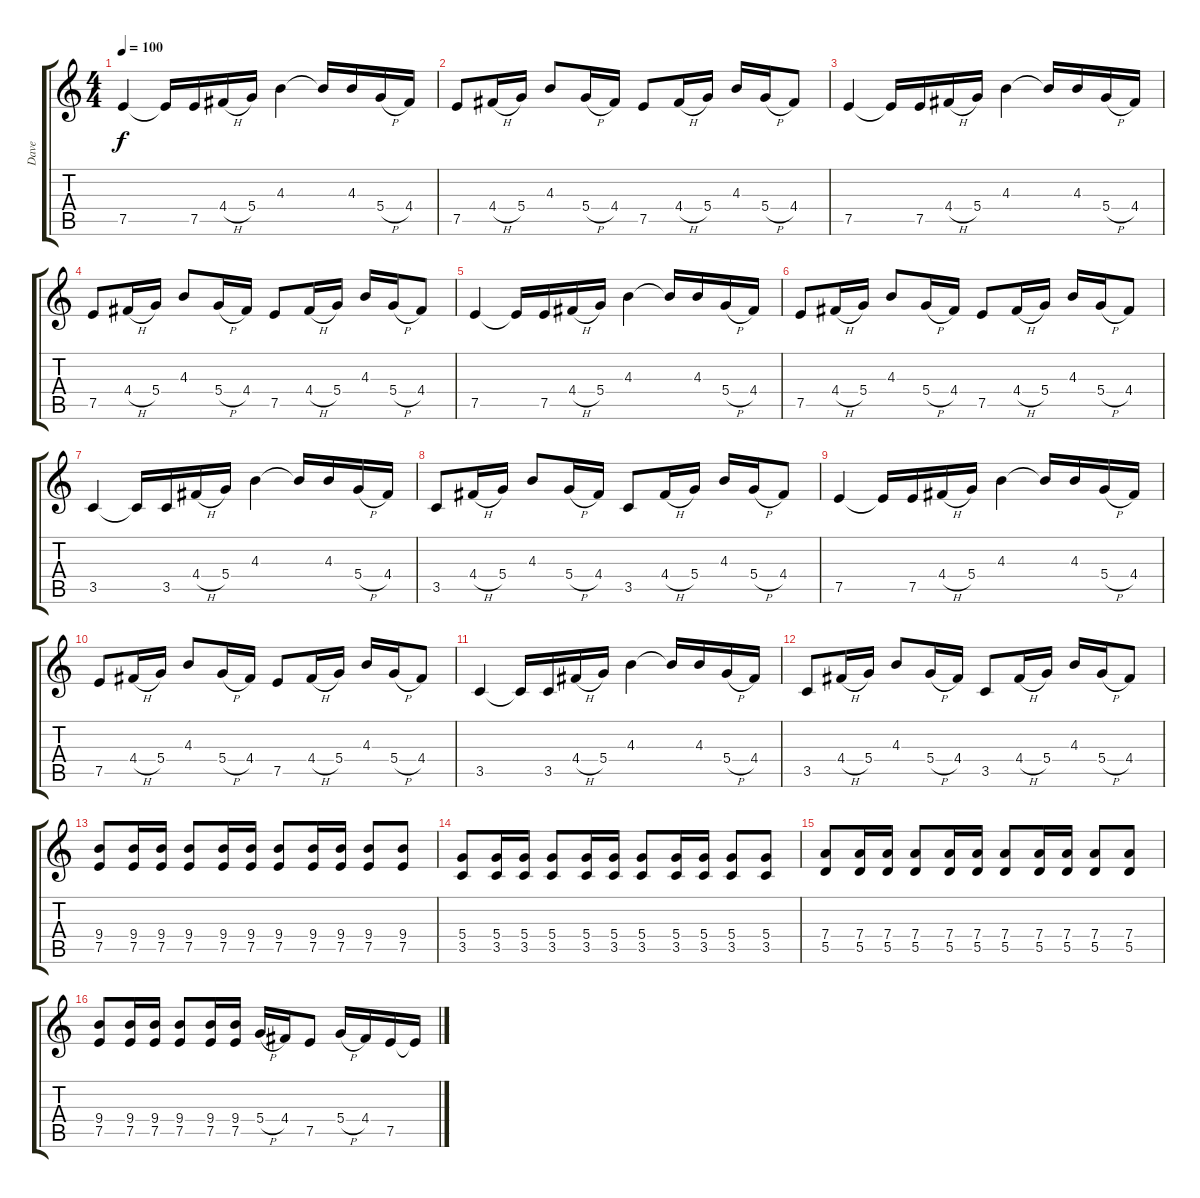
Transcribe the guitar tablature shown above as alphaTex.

\track ("Dave" "Dave") {instrument distortionguitar}
\staff {score tabs}
\tuning (E4 B3 G3 D3 A2 E2) {hide}
\ts (4 4)
\tempo 100
\clef g2
\ks c
7.5.4{dy f} 7.5{t}.16 7.5.16 4.4{h}.16 5.4.16 4.3.4 4.3{t}.16 4.3.16 5.4{h}.16 4.4.16 |
7.5.8 4.4{h}.16 5.4.16 4.3.8 5.4{h}.16 4.4.16 7.5.8 4.4{h}.16 5.4.16 4.3.16 5.4{h}.16 4.4.8 |
7.5.4 7.5{t}.16 7.5.16 4.4{h}.16 5.4.16 4.3.4 4.3{t}.16 4.3.16 5.4{h}.16 4.4.16 |
7.5.8 4.4{h}.16 5.4.16 4.3.8 5.4{h}.16 4.4.16 7.5.8 4.4{h}.16 5.4.16 4.3.16 5.4{h}.16 4.4.8 |
7.5.4 7.5{t}.16 7.5.16 4.4{h}.16 5.4.16 4.3.4 4.3{t}.16 4.3.16 5.4{h}.16 4.4.16 |
7.5.8 4.4{h}.16 5.4.16 4.3.8 5.4{h}.16 4.4.16 7.5.8 4.4{h}.16 5.4.16 4.3.16 5.4{h}.16 4.4.8 |
3.5.4 3.5{t}.16 3.5.16 4.4{h}.16 5.4.16 4.3.4 4.3{t}.16 4.3.16 5.4{h}.16 4.4.16 |
3.5.8 4.4{h}.16 5.4.16 4.3.8 5.4{h}.16 4.4.16 3.5.8 4.4{h}.16 5.4.16 4.3.16 5.4{h}.16 4.4.8 |
7.5.4 7.5{t}.16 7.5.16 4.4{h}.16 5.4.16 4.3.4 4.3{t}.16 4.3.16 5.4{h}.16 4.4.16 |
7.5.8 4.4{h}.16 5.4.16 4.3.8 5.4{h}.16 4.4.16 7.5.8 4.4{h}.16 5.4.16 4.3.16 5.4{h}.16 4.4.8 |
3.5.4 3.5{t}.16 3.5.16 4.4{h}.16 5.4.16 4.3.4 4.3{t}.16 4.3.16 5.4{h}.16 4.4.16 |
3.5.8 4.4{h}.16 5.4.16 4.3.8 5.4{h}.16 4.4.16 3.5.8 4.4{h}.16 5.4.16 4.3.16 5.4{h}.16 4.4.8 |
(9.4 7.5).8 (9.4 7.5).16 (9.4 7.5).16 (9.4 7.5).8 (9.4 7.5).16 (9.4 7.5).16 (9.4 7.5).8 (9.4 7.5).16 (9.4 7.5).16 (9.4 7.5).8 (9.4 7.5).8 |
(5.4 3.5).8 (5.4 3.5).16 (5.4 3.5).16 (5.4 3.5).8 (5.4 3.5).16 (5.4 3.5).16 (5.4 3.5).8 (5.4 3.5).16 (5.4 3.5).16 (5.4 3.5).8 (5.4 3.5).8 |
(7.4 5.5).8 (7.4 5.5).16 (7.4 5.5).16 (7.4 5.5).8 (7.4 5.5).16 (7.4 5.5).16 (7.4 5.5).8 (7.4 5.5).16 (7.4 5.5).16 (7.4 5.5).8 (7.4 5.5).8 |
(9.4 7.5).8 (9.4 7.5).16 (9.4 7.5).16 (9.4 7.5).8 (9.4 7.5).16 (9.4 7.5).16 5.4{h}.16 4.4.16 7.5.8 5.4{h}.16 4.4.16 7.5.16 7.5{t}.16
